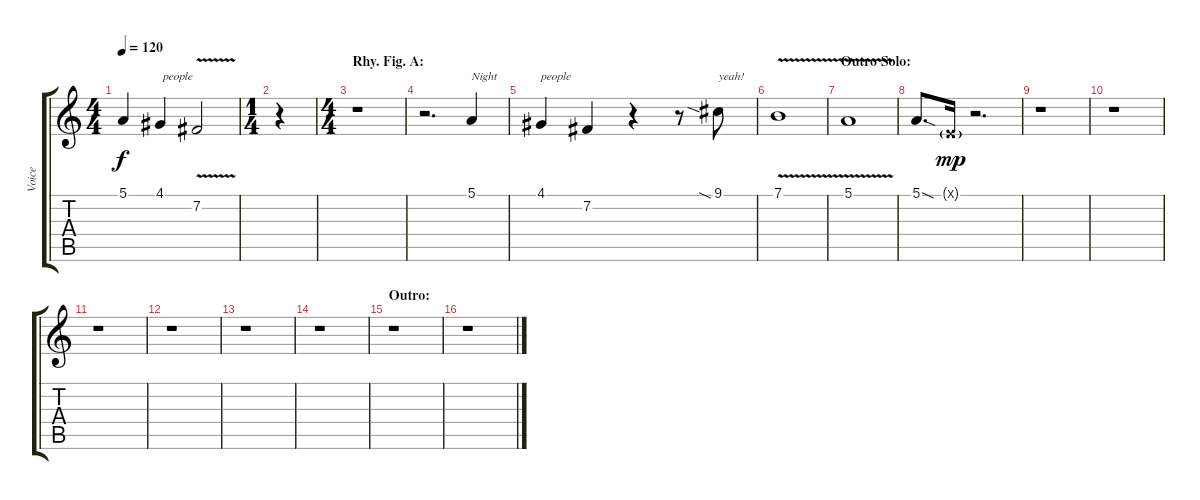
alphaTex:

\track ("Voice" "Voice") {instrument oboe}
\staff {score tabs}
\tuning (E4 B3 G3 D3 A2 E2) {hide}
\ts (4 4)
\tempo 120
\clef g2
\ks c
5.1{t}.4{dy f} 4.1.4{txt " people"} 7.2{v}.2 |
\ts (1 4)
r.4 |
\ts (4 4)
\section ("" "Rhy. Fig. A:")
r.1 |
r.2{d} 5.1.4{txt "Night"} |
4.1.4{txt "people"} 7.2.4 r.4 r.8 9.1{sia}.8{txt "yeah!"} |
7.1{v}.1 |
\section ("" "Outro Solo:")
5.1{v}.1 |
5.1{sod}.8{d} 0.1{g x}.16{dy mp} r.2{d} |
r.1 |
r.1 |
r.1 |
r.1 |
r.1 |
r.1 |
\section ("" "Outro:")
r.1 |
r.1
